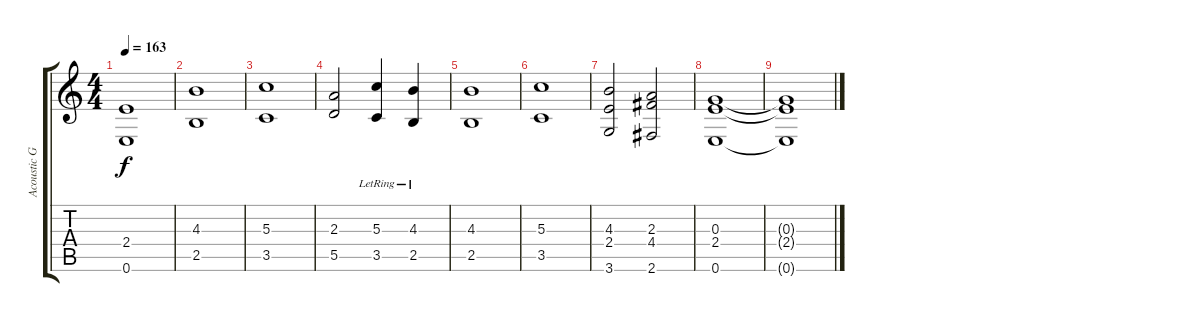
\track ("Acoustic Guitar II" "Acoustic G") {instrument acousticguitarnylon}
\staff {score tabs}
\tuning (E4 B3 G3 D3 A2 E2) {hide}
\ts (4 4)
\tempo 163
\clef g2
\ks c
(2.4 0.6).1{dy f} |
(4.3 2.5).1 |
(5.3 3.5).1 |
(2.3 5.5).2 (5.3{lr} 3.5{lr}).4 (4.3{lr} 2.5{lr}).4 |
(4.3 2.5).1 |
(5.3 3.5).1 |
(4.3 2.4 3.6).2 (2.3 4.4 2.6).2 |
(0.3 2.4 0.6).1 |
(0.3{t} 2.4{t} 0.6{t}).1
